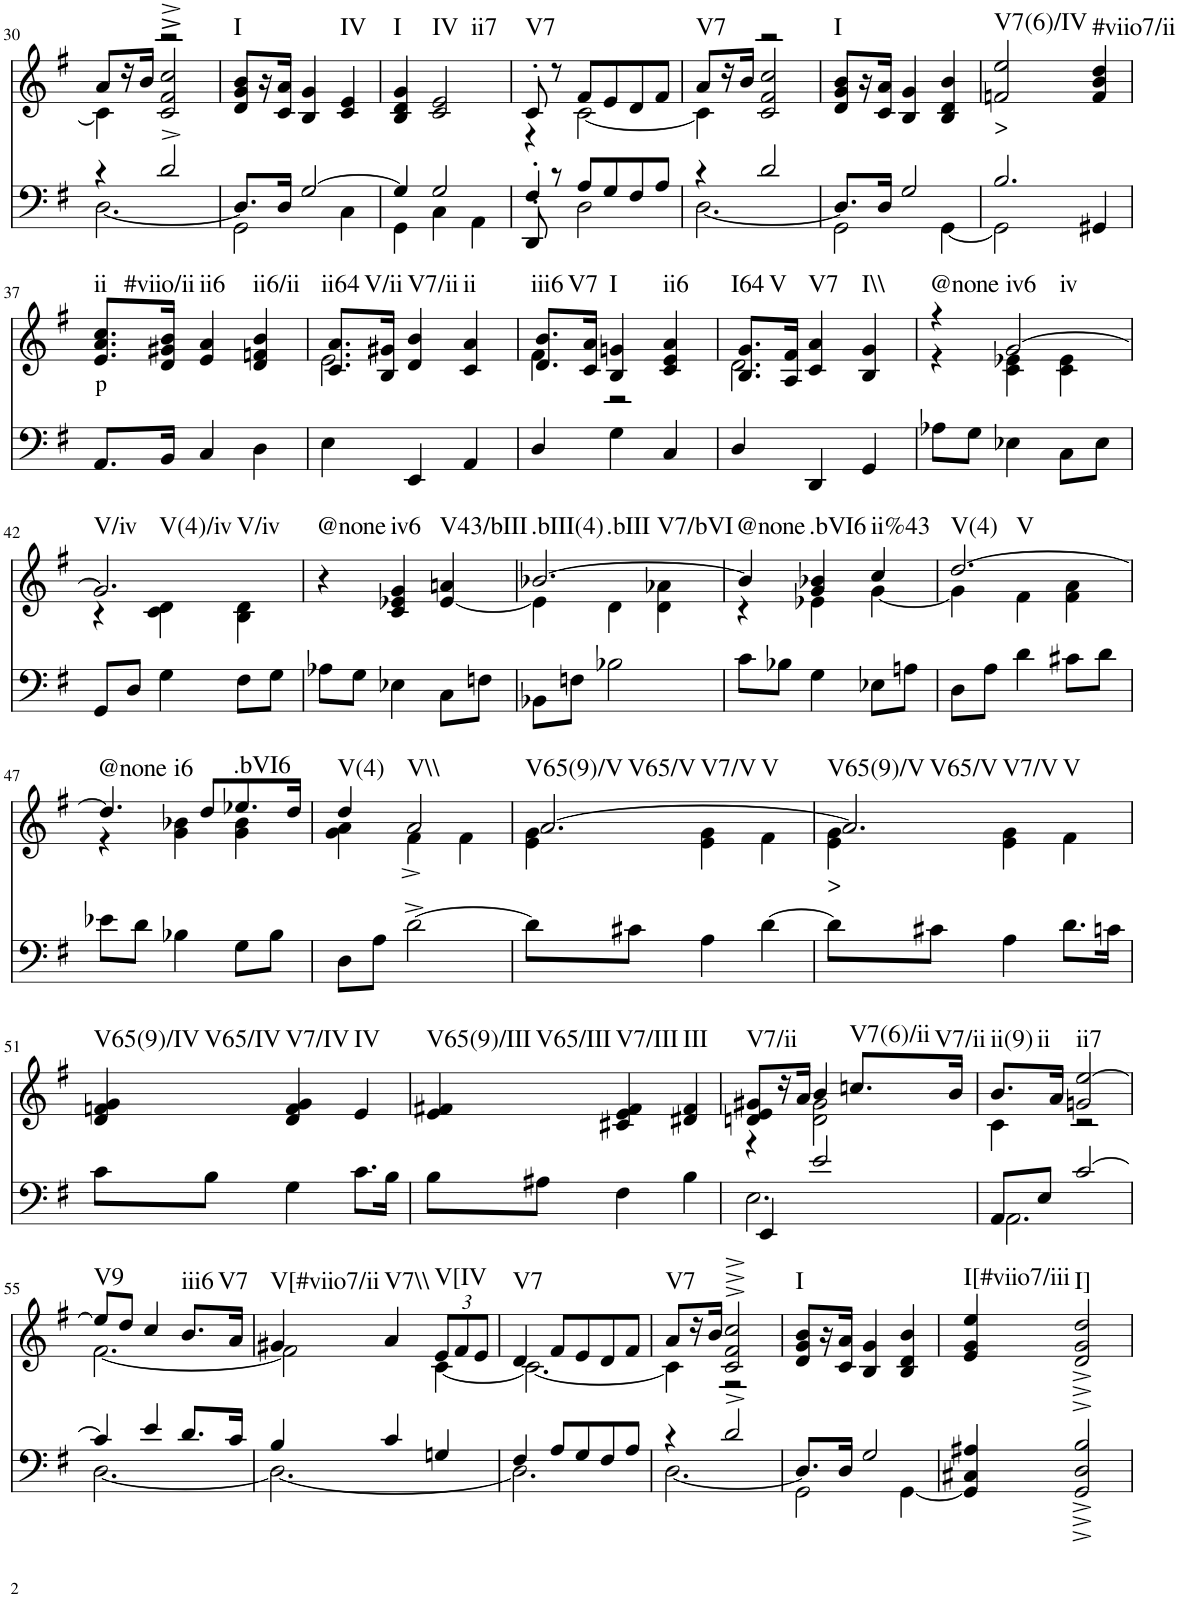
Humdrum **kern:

**kern	**kern	**text	**harte
*part2	*part1	*part1	*part1
*staff2	*staff1	*staff1	*
*I"piano	*I"piano	*	*
*I'Pno	*I'Pno	*	*
!!LO:PB:g=z
*clefF4	*clefG2	*	*
*k[f#]	*k[f#]	*	*
*G:	*G:	*	*
*M3/4	*M3/4	*	*
=30	=30	=30	=30
*^	*^	*	*
4r	[2.D\	8a/L	4c\]	.	.
.	.	16r	.	.	.
.	.	16b/JJ	.	.	.
2d^/	.	2r	2c/^ 2f#/^ 2cc/^	.	.
=31	=31	=31	=31	=31	=31
!	!	!	!	!	!LO:H:kt=I
*	*	*v	*v	*	*
8.D/L]	2GG\	8d/ 8g/ 8b/L	.	N
.	.	16r	.	.
16D/Jk	.	16c/ 16a/JJ	.	.
[2G/	.	4B/ 4g/	.	.
!	!	!	!	!LO:H:kt=IV
.	4C\	4c/ 4e/	.	N
=32	=32	=32	=32	=32
!	!	!	!	!LO:H:kt=I
4G/]	4GG\	4B/ 4d/ 4g/	.	N
!	!	!	!	!LO:H:n=1:kt=IV
!	!	!	!	!LO:H:n=2:kt=ii7
2G/	4C\	2c/ 2e/	.	N N
.	4AA\	.	.	.
=33	=33	=33	=33	=33
*	*	*^	*	*
!	!	!	!	!	!LO:H:kt=V7
8DD'/	4F#'/	8c'/	4r	.	N
8r	.	8r	.	.	.
8A/L	2D\	8f#/L	[2c\	.	.
8G/	.	8e/	.	.	.
8F#/	.	8d/	.	.	.
8A/J	.	8f#/J	.	.	.
=34	=34	=34	=34	=34	=34
!	!	!	!	!	!LO:H:kt=V7
4r	[2.D\	8a/L	4c\]	.	N
.	.	16r	.	.	.
.	.	16b/JJ	.	.	.
2d/	.	2r	2c/ 2f#/ 2cc/	.	.
=35	=35	=35	=35	=35	=35
!	!	!	!	!	!LO:H:kt=I
*	*	*v	*v	*	*
8.D/L]	2GG\	8d/ 8g/ 8b/L	.	N
.	.	16r	.	.
16D/Jk	.	16c/ 16a/JJ	.	.
2G/	.	4B/ 4g/	.	.
.	[4GG\	4B/ 4d/ 4b/	.	.
=36	=36	=36	=36	=36
!	!	!	!LO:LY:b	!LO:H:kt=V7(6)/IV
2.B/	2GG\]	2fn/ 2ee/	>	N
!	!	!	!	!LO:H:kt=#viio7/ii
.	4GG#X/	4f/ 4b/ 4dd/	.	N
!!LO:LB:g=z
=37	=37	=37	=37	=37
!	!	!	!LO:LY:b	!LO:H:n=1:kt=ii
!	!	!	!	!LO:H:n=2:kt=#viio/ii
*v	*v	*	*	*
8.AA/L	8.e/ 8.a/ 8.cc/L	p	N N
16BB/Jk	16d/ 16g#X/ 16b/Jk	.	.
!	!	!	!LO:H:kt=ii6
4C/	4e/ 4a/	.	N
!	!	!	!LO:H:kt=ii6/ii
4D\	4d/ 4fn/ 4b/	.	N
=38	=38	=38	=38
*	*^	*	*
!	!	!	!	!LO:H:n=1:kt=ii64
!	!	!	!	!LO:H:n=2:kt=V/ii
4E\	8.c/ 8.a/L	2.e\	.	N N
.	16B/ 16g#X/Jk	.	.	.
!	!	!	!	!LO:H:kt=V7/ii
4EE/	4d/ 4b/	.	.	N
!	!	!	!	!LO:H:kt=ii
4AA/	4c/ 4a/	.	.	N
=39	=39	=39	=39	=39
!	!	!	!	!LO:H:n=1:kt=iii6
!	!	!	!	!LO:H:n=2:kt=V7
4D/	8.d/ 8.b/L	4f#\	.	N N
.	16c/ 16a/Jk	.	.	.
!	!	!	!	!LO:H:kt=I
4G\	4B/ 4gn/	2r	.	N
!	!	!	!	!LO:H:kt=ii6
4C/	4c/ 4e/ 4a/	.	.	N
=40	=40	=40	=40	=40
!	!	!	!	!LO:H:n=1:kt=I64
!	!	!	!	!LO:H:n=2:kt=V
4D/	8.B/ 8.g/L	2.d\	.	N N
.	16A/ 16f#/Jk	.	.	.
!	!	!	!	!LO:H:kt=V7
4DD/	4c/ 4a/	.	.	N
!	!	!	!	!LO:H:kt=I\\
4GG/	4B/ 4g/	.	.	N
=41	=41	=41	=41	=41
!	!	!	!	!LO:H:kt=@none
8A-X\L	4r	4r	.	N
8G\J	.	.	.	.
!	!	!	!	!LO:H:n=1:kt=iv6
!	!	!	!	!LO:H:n=2:kt=iv
4E-X\	[2g/	4c\ 4e-X\	.	N N
8C\L	.	4c\ 4e-\	.	.
8E-\J	.	.	.	.
!!LO:LB:g=z	!!
=42	=42	=42	=42	=42
!	!	!	!	!LO:H:n=1:kt=V/iv
!	!	!	!	!LO:H:n=2:kt=V(4)/iv
!	!	!	!	!LO:H:n=3:kt=V/iv
8GG/L	2.g/]	4r	.	N N N
8D/J	.	.	.	.
4G\	.	4c\ 4d\	.	.
8F#\L	.	4B\ 4d\	.	.
8G\J	.	.	.	.
*	*v	*v	*	*
=43	=43	=43	=43
!	!	!	!LO:H:kt=@none
8A-X\L	4r	.	N
8G\J	.	.	.
!	!	!	!LO:H:kt=iv6
4E-X\	4c/ 4e-X/ 4g/	.	N
!	!	!	!LO:H:kt=V43/bIII
8C\L	[4e-/ 4an/	.	N
8Fn\J	.	.	.
=44	=44	=44	=44
*	*^	*	*
!	!	!	!	!LO:H:n=1:kt=.bIII(4)
!	!	!	!	!LO:H:n=2:kt=.bIII
!	!	!	!	!LO:H:n=3:kt=V7/bVI
8BB-X\L	[2.b-X/	4e-\]	.	N N N
8Fn\J	.	.	.	.
2B-X\	.	4d\	.	.
.	.	4d\ 4a-X\	.	.
=45	=45	=45	=45	=45
!	!	!	!	!LO:H:kt=@none
8c\L	4b-/]	4r	.	N
8B-X\J	.	.	.	.
!	!	!	!	!LO:H:kt=.bVI6
4G\	4g/ 4b-X/	4e-X\	.	N
!	!	!	!	!LO:H:kt=ii%43
8E-X\L	4cc/	[4g\	.	N
8An\J	.	.	.	.
=46	=46	=46	=46	=46
!	!	!	!	!LO:H:n=1:kt=V(4)
!	!	!	!	!LO:H:n=2:kt=V
8D\L	[2.dd/	4g\]	.	N N
8A\J	.	.	.	.
4d\	.	4f#\	.	.
8c#X\L	.	4f#\ 4a\	.	.
8d\J	.	.	.	.
!!LO:LB:g=z	!!
=47	=47	=47	=47	=47
!	!	!	!	!LO:H:n=1:kt=@none
!	!	!	!	!LO:H:n=2:kt=i6
8e-X\L	4.dd/]	4r	.	N N
8d\J	.	.	.	.
4B-X\	.	4g\ 4b-X\	.	.
.	8dd/L	.	.	.
!	!	!	!	!LO:H:kt=.bVI6
8G\L	8.ee-X/	4g\ 4b-\	.	N
8B-\J	.	.	.	.
.	16dd/Jk	.	.	.
=48	=48	=48	=48	=48
!	!	!	!	!LO:H:kt=V(4)
8D\L	4dd/	4g\ 4a\	.	N
8A\J	.	.	.	.
!	!	!	!	!LO:H:kt=V\\
[2d^\	2a/	4f#^\	.	N
.	.	4f#\	.	.
=49	=49	=49	=49	=49
!	!	!	!	!LO:H:n=1:kt=V65(9)/V
!	!	!	!	!LO:H:n=2:kt=V65/V
!	!	!	!	!LO:H:n=3:kt=V7/V
!	!	!	!	!LO:H:n=4:kt=V
8d\L]	[2.a/	4e\ 4g\	.	N N N N
8c#X\J	.	.	.	.
4A\	.	4e\ 4g\	.	.
[4d\	.	4f#\	.	.
=50	=50	=50	=50	=50
!	!	!	!LO:LY:b	!LO:H:n=1:kt=V65(9)/V
!	!	!	!	!LO:H:n=2:kt=V65/V
!	!	!	!	!LO:H:n=3:kt=V7/V
!	!	!	!	!LO:H:n=4:kt=V
8d\L]	2.a/]	4e\ 4g\	>	N N N N
8c#X\J	.	.	.	.
4A\	.	4e\ 4g\	.	.
8.d\L	.	4f#\	.	.
16cn\Jk	.	.	.	.
*	*v	*v	*	*
!!LO:LB:g=z
=51	=51	=51	=51
!	!	!	!LO:H:n=1:kt=V65(9)/IV
!	!	!	!LO:H:n=2:kt=V65/IV
8c\L	4d/ 4fn/ 4g/	.	N N
8B\J	.	.	.
!	!	!	!LO:H:kt=V7/IV
4G\	4d/ 4f/ 4g/	.	N
!	!	!	!LO:H:kt=IV
8.c\L	4e/	.	N
16B\Jk	.	.	.
=52	=52	=52	=52
!	!	!	!LO:H:n=1:kt=V65(9)/III
!	!	!	!LO:H:n=2:kt=V65/III
8B\L	4e/ 4f#X/	.	N N
8A#X\J	.	.	.
!	!	!	!LO:H:kt=V7/III
4F#\	4c#X/ 4e/ 4f#/	.	N
!	!	!	!LO:H:kt=III
4B\	4d#X/ 4f#/	.	N
=53	=53	=53	=53
*^	*^	*	*
!	!	!	!	!	!LO:H:kt=V7/ii
4EE/	2.E\	8dn/ 8e/ 8g#X/L	4r	.	N
.	.	16r	.	.	.
.	.	16a/JJ	.	.	.
2e/	.	4b/	2d\ 2g#\	.	.
!	!	!	!	!	!LO:H:n=1:kt=V7(6)/ii
!	!	!	!	!	!LO:H:n=2:kt=V7/ii
.	.	8.ccn/L	.	.	N N
.	.	16b/Jk	.	.	.
=54	=54	=54	=54	=54	=54
!	!	!	!	!	!LO:H:n=1:kt=ii(9)
!	!	!	!	!	!LO:H:n=2:kt=ii
8AA/L	2.AA\	8.b/L	4c\	.	N N
8E/J	.	.	.	.	.
.	.	16a/Jk	.	.	.
!	!	!	!	!	!LO:H:kt=ii7
[2c/	.	2gn/ [2ee/	2r	.	N
!!LO:LB:g=z	!!
=55	=55	=55	=55	=55	=55
!	!	!	!	!	!LO:H:kt=V9
4c/]	[2.D\	8ee/L]	[2.f#\	.	N
.	.	8dd/J	.	.	.
4e/	.	4cc/	.	.	.
!	!	!	!	!	!LO:H:n=1:kt=iii6
!	!	!	!	!	!LO:H:n=2:kt=V7
8.d/L	.	8.b/L	.	.	N N
16c/Jk	.	16a/Jk	.	.	.
=56	=56	=56	=56	=56	=56
!	!	!	!	!	!LO:H:kt=V[#viio7/ii
4B/	2.D\_	4g#X/	2f#\]	.	N
!	!	!	!	!	!LO:H:kt=V7\\
4c/	.	4a/	.	.	N
*	*	*Xbrackettup	*	*	*
!	!	!	!	!	!LO:H:kt=V[IV
4Gn/	.	12e/L	[4c\	.	N
.	.	12f#/	.	.	.
.	.	12e/J	.	.	.
=57	=57	=57	=57	=57	=57
!	!	!	!	!	!LO:H:kt=V7
4F#/	2.D\]	4d/	2.c\_	.	N
8A/L	.	8f#/L	.	.	.
8G/	.	8e/	.	.	.
8F#/	.	8d/	.	.	.
8A/J	.	8f#/J	.	.	.
=58	=58	=58	=58	=58	=58
!	!	!	!	!	!LO:H:kt=V7
4r	[2.D\	8a/L	4c\]	.	N
.	.	16r	.	.	.
.	.	16b/JJ	.	.	.
2d^/	.	2c/^ 2f#/^ 2cc/^	2r	.	.
=59	=59	=59	=59	=59	=59
!	!	!	!	!	!LO:H:kt=I
*	*	*v	*v	*	*
8.D/L]	2GG\	8d/ 8g/ 8b/L	.	N
.	.	16r	.	.
16D/Jk	.	16c/ 16a/JJ	.	.
2G/	.	4B/ 4g/	.	.
.	[4GG\	4B/ 4d/ 4b/	.	.
=60	=60	=60	=60	=60
!	!	!	!	!LO:H:kt=I[#viio7/iii
*v	*v	*	*	*
4GG/] 4C#X/ 4A#X/	4e/ 4g/ 4ee/	.	N
!	!	!	!LO:H:kt=I]
2GG/^ 2D/^ 2B/^	2d/^ 2g/^ 2dd/^	.	N
=	=	=	=
*-	*-	*-	*-
